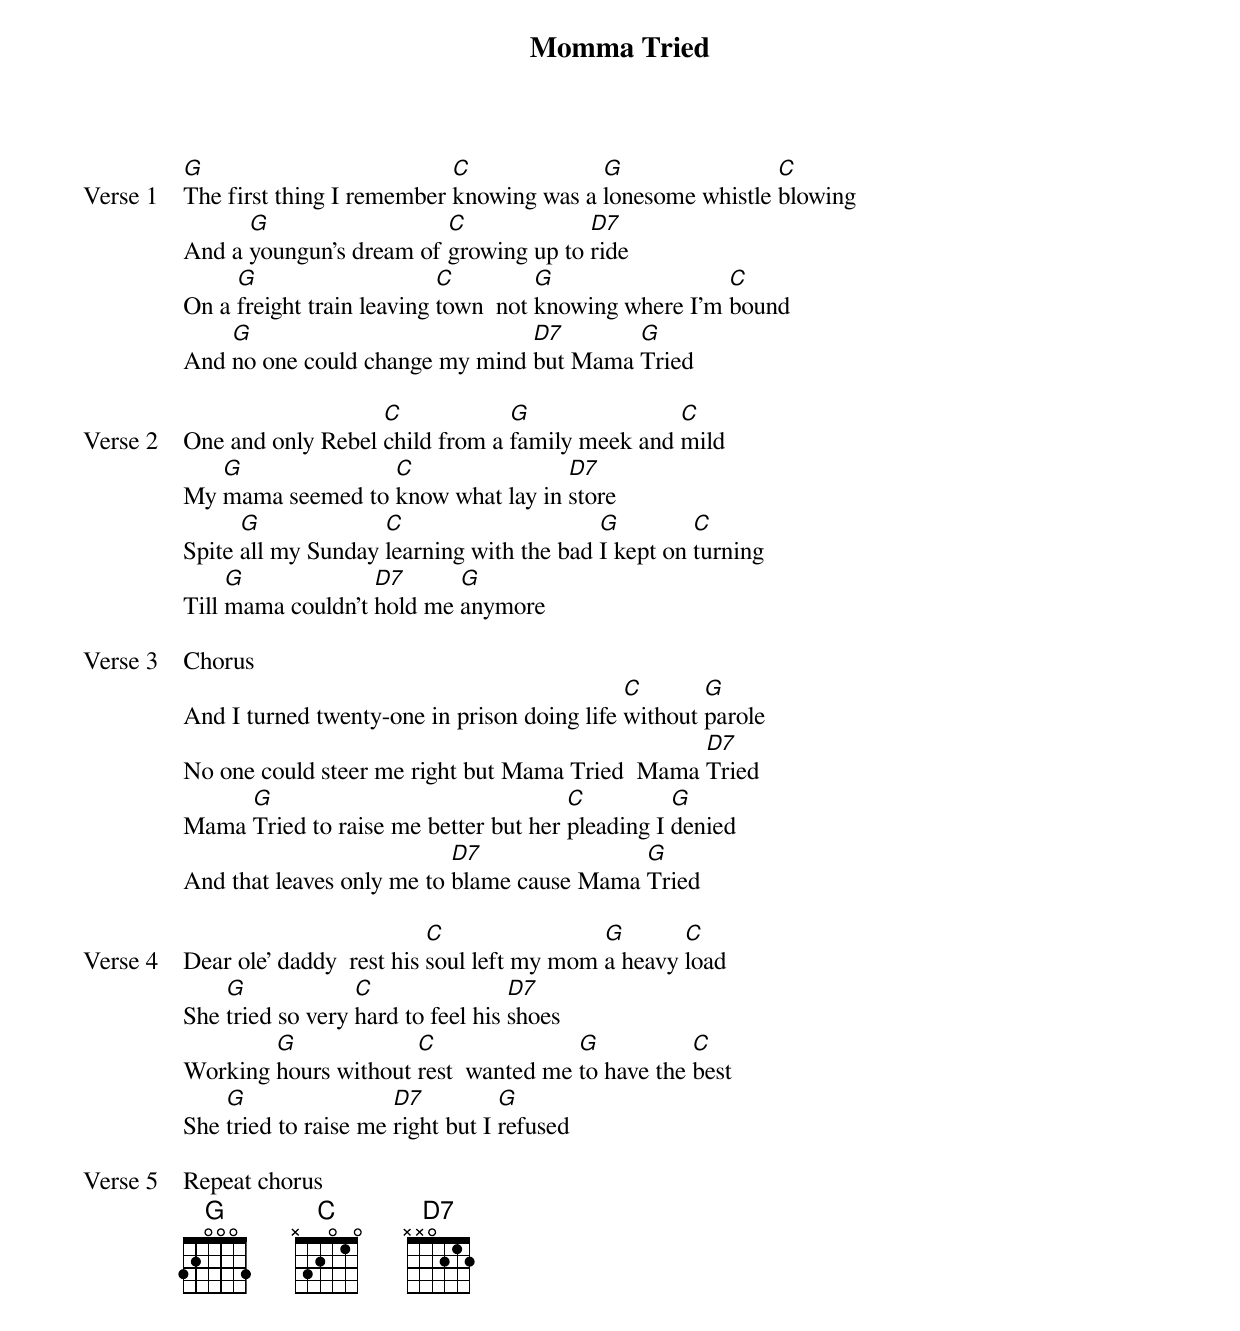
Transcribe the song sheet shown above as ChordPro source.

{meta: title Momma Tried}
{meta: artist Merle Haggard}
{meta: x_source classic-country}
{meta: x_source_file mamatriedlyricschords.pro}
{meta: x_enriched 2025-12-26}

{start_of_verse: Verse 1}
[G]The first thing I remember [C]knowing was a [G]lonesome whistle [C]blowing
And a [G]youngun's dream of [C]growing up to [D7]ride
On a [G]freight train leaving [C]town  not [G]knowing where I'm [C]bound
And [G]no one could change my mind [D7]but Mama [G]Tried
{end_of_verse}

{start_of_verse: Verse 2}
One and only Rebel [C]child from a [G]family meek and [C]mild
My [G]mama seemed to [C]know what lay in [D7]store
Spite [G]all my Sunday [C]learning with the bad [G]I kept on [C]turning
Till [G]mama couldn't [D7]hold me [G]anymore
{end_of_verse}

{start_of_verse: Verse 3}
Chorus
And I turned twenty-one in prison doing life [C]without [G]parole
No one could steer me right but Mama Tried  Mama [D7]Tried
Mama [G]Tried to raise me better but her [C]pleading I [G]denied
And that leaves only me to [D7]blame cause Mama [G]Tried
{end_of_verse}

{start_of_verse: Verse 4}
Dear ole' daddy  rest his [C]soul left my mom [G]a heavy [C]load
She [G]tried so very [C]hard to feel his [D7]shoes
Working [G]hours without [C]rest  wanted me [G]to have the [C]best
She [G]tried to raise me [D7]right but I [G]refused
{end_of_verse}

{start_of_verse: Verse 5}
Repeat chorus
{end_of_verse}
